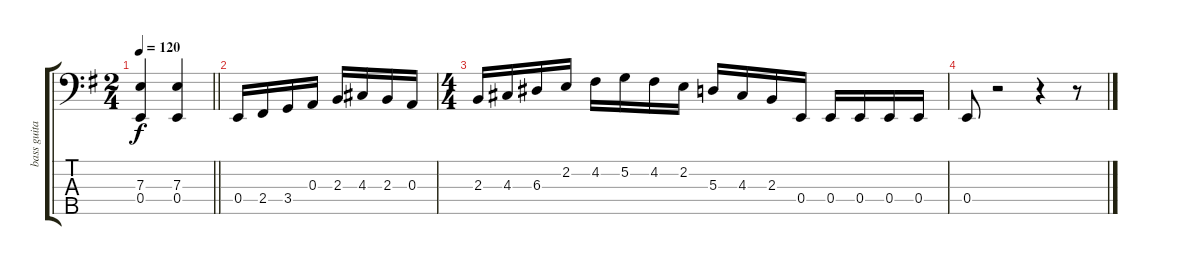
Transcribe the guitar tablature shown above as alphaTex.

\track ("bass guitar" "bass guita") {instrument electricbassfinger}
\staff {score tabs}
\tuning (G2 D2 A1 E1 B0) {hide}
\ts (2 4)
\tempo 120
\clef f4
\barLineRight lightlight
\ks g
(7.3 0.4).4{dy f} (7.3 0.4).4 |
0.4.16 2.4.16 3.4.16 0.3.16 2.3.16 4.3.16 2.3.16 0.3.16 |
\ts (4 4)
2.3.16 4.3.16 6.3.16 2.2.16 4.2.16 5.2.16 4.2.16 2.2.16 5.3.16 4.3.16 2.3.16 0.4.16 0.4.16 0.4.16 0.4.16 0.4.16 |
0.4.8 r.2 r.4 r.8
